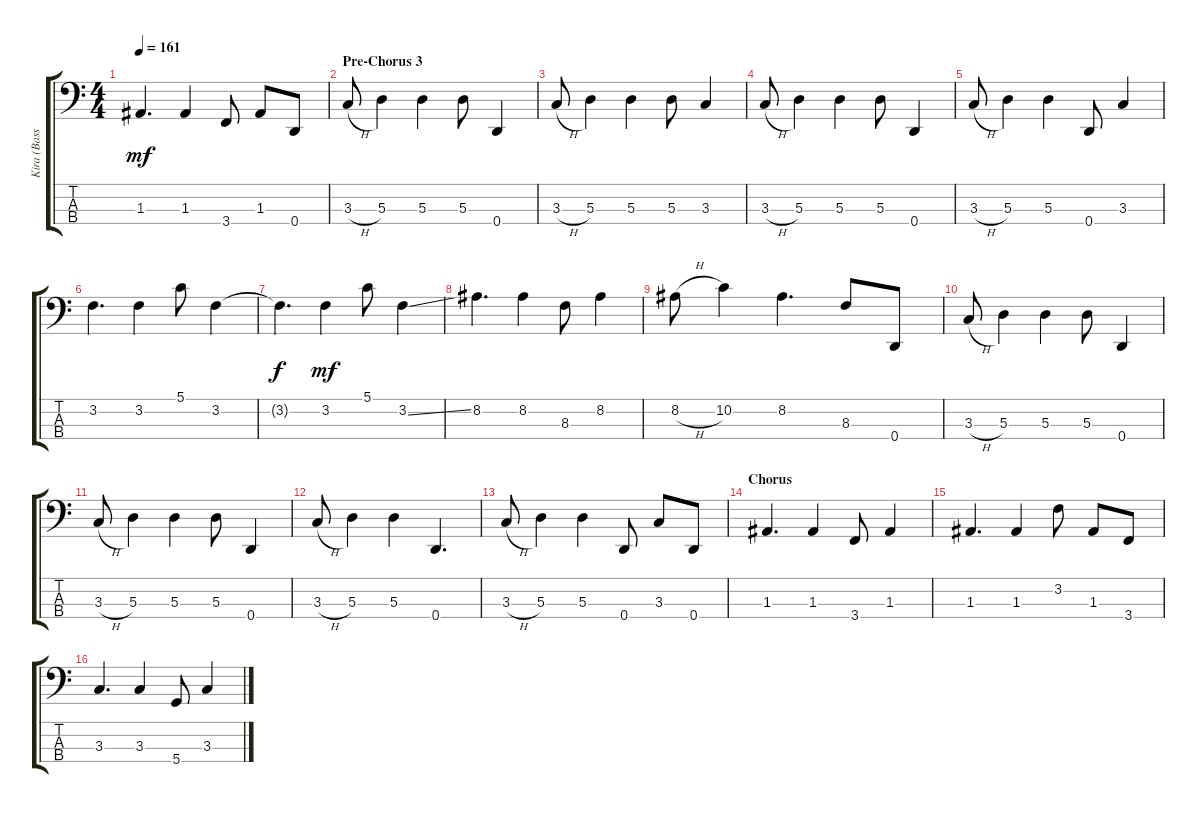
\track ("Kira (Bass)" "Kira (Bass") {instrument electricbassfinger}
\staff {score tabs}
\tuning (G2 D2 A1 D1) {hide}
\ts (4 4)
\tempo 161
\clef f4
\ks c
1.3.4{d dy mf} 1.3.4 3.4.8 1.3.8 0.4.8 |
\section ("" "Pre-Chorus 3")
3.3{h}.8 5.3.4 5.3.4 5.3.8 0.4.4 |
3.3{h}.8 5.3.4 5.3.4 5.3.8 3.3.4 |
3.3{h}.8 5.3.4 5.3.4 5.3.8 0.4.4 |
3.3{h}.8 5.3.4 5.3.4 0.4.8 3.3.4 |
3.2.4{d} 3.2.4 5.1.8 3.2.4 |
3.2{t}.4{d dy f} 3.2.4{dy mf} 5.1.8 3.2{ss}.4 |
8.2.4{d} 8.2.4 8.3.8 8.2.4 |
8.2{h}.8 10.2.4 8.2.4{d} 8.3.8 0.4.8 |
3.3{h}.8 5.3.4 5.3.4 5.3.8 0.4.4 |
3.3{h}.8 5.3.4 5.3.4 5.3.8 0.4.4 |
3.3{h}.8 5.3.4 5.3.4 0.4.4{d} |
3.3{h}.8 5.3.4 5.3.4 0.4.8 3.3.8 0.4.8 |
\section ("" "Chorus")
1.3.4{d} 1.3.4 3.4.8 1.3.4 |
1.3.4{d} 1.3.4 3.2.8 1.3.8 3.4.8 |
3.3.4{d} 3.3.4 5.4.8 3.3.4
